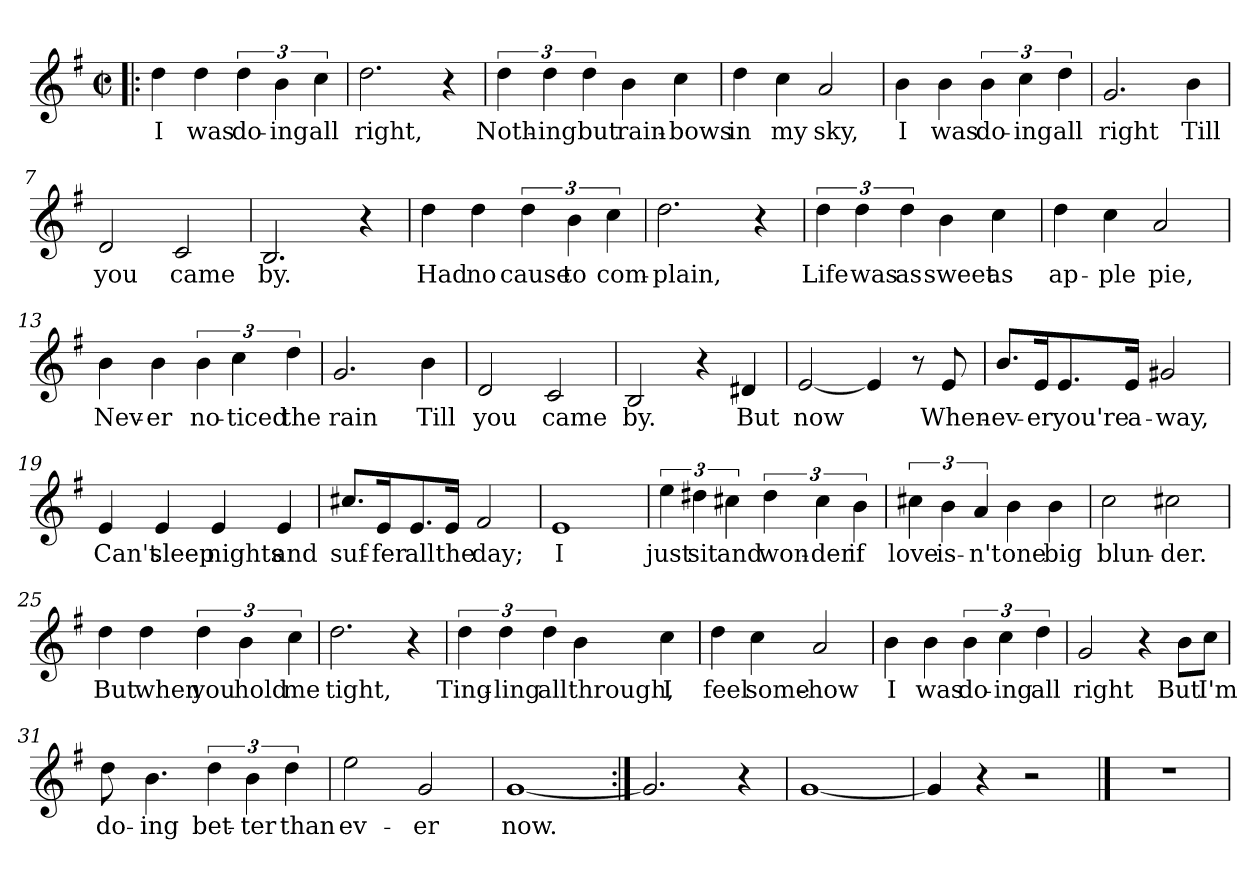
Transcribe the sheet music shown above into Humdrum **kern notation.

**kern	**text
*part1	*part1
*staff1	*staff1
*clefG2	*
*k[f#]	*
*G:	*
*M2/2	*
*met(c|)	*
=1!|:	=1!|:
4dd\	I
4dd\	was
6dd\	do-
6b\	-ing
6cc\	all
=2	=2
2.dd\	right,
4r	.
=3	=3
6dd\	Noth-
6dd\	-ing
6dd\	but
4b\	rain-
4cc\	-bows
=4	=4
4dd\	in
4cc\	my
2a/	sky,
!!LO:LB:g=z
=5	=5
4b\	I
4b\	was
6b\	do-
6cc\	-ing
6dd\	all
=6	=6
2.g/	right
4b\	Till
=7	=7
2d/	you
2c/	came
=8	=8
2.B/	by.
4r	.
=9	=9
4dd\	Had
4dd\	no
6dd\	cause
6b\	to
6cc\	com-
!!LO:LB:g=z
=10	=10
2.dd\	-plain,
4r	.
=11	=11
6dd\	Life
6dd\	was
6dd\	as
4b\	sweet
4cc\	as
=12	=12
4dd\	ap-
4cc\	-ple
2a/	pie,
=13	=13
4b\	Nev-
4b\	-er
6b\	no-
6cc\	-ticed
6dd\	the
=14	=14
2.g/	rain
4b\	Till
!!LO:LB:g=z
=15	=15
2d/	you
2c/	came
=16	=16
2B/	by.
4r	.
4d#X/	But
=17	=17
[2e/	now
4e/]	.
8r	.
8e/	When-
=18	=18
8.b/L	-ev-
16e/K	-er
8.e/	you're
16e/Jk	a-
2g#X/	-way,
!!LO:LB:g=z
=19	=19
4e/	Can't
4e/	sleep
4e/	nights
4e/	and
=20	=20
8.cc#X/L	suf-
16e/K	-fer
8.e/	all
16e/Jk	the
2f#/	day;
=21	=21
1e	I
=22	=22
6ee\	just
6dd#X\	sit
6cc#X\	and
6dd#\	won-
6cc#\	-der
6b\	if
!!LO:LB:g=z
=23	=23
6cc#X\	love
6b\	is-
6a/	-n't
4b\	one
4b\	big
=24	=24
2cc\	blun-
2cc#X\	-der.
=25	=25
4dd\	But
4dd\	when
6dd\	you
6b\	hold
6cc\	me
=26	=26
2.dd\	tight,
4r	.
!!LO:LB:g=z
=27	=27
6dd\	Ting-
6dd\	-ling
6dd\	all
4b\	through,
4cc\	I
=28	=28
4dd\	feel
4cc\	some-
2a/	-how
=29	=29
4b\	I
4b\	was
6b\	do-
6cc\	-ing
6dd\	all
=30	=30
2g/	right
4r	.
8b\L	But
8cc\J	I'm
!!LO:LB:g=z
=31	=31
8dd\	do-
4.b\	-ing
6dd\	bet-
6b\	-ter
6dd\	than
=32	=32
2ee\	ev-
2g/	-er
=33	=33
[1g	now.
=34:|!	=34:|!
2.g/]	.
4r	.
=35	=35
[1g	.
=36	=36
4g/]	.
4r	.
2r	.
==37	==37
1r	.
=	=
*-	*-
